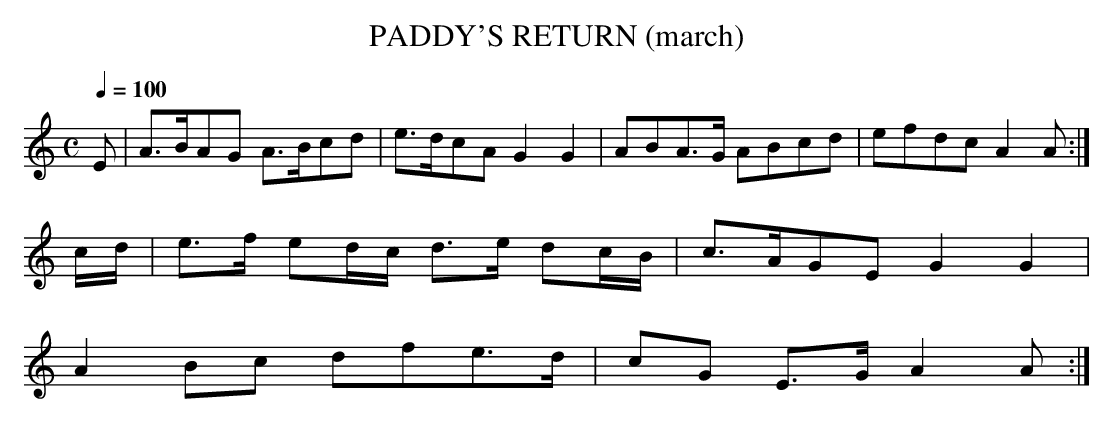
X:1
T:PADDY'S RETURN (march)
Q:1/4=100
M:C
L:1/8
K:Am
E|A>BAG A>Bcd|e>dcA G2G2|ABA>G ABcd|efdc A2A :|
c/d/|e>f ed/c/ d>e dc/B/|c>AGE G2G2|
A2Bc dfe>d|cG E>G A2A :|
